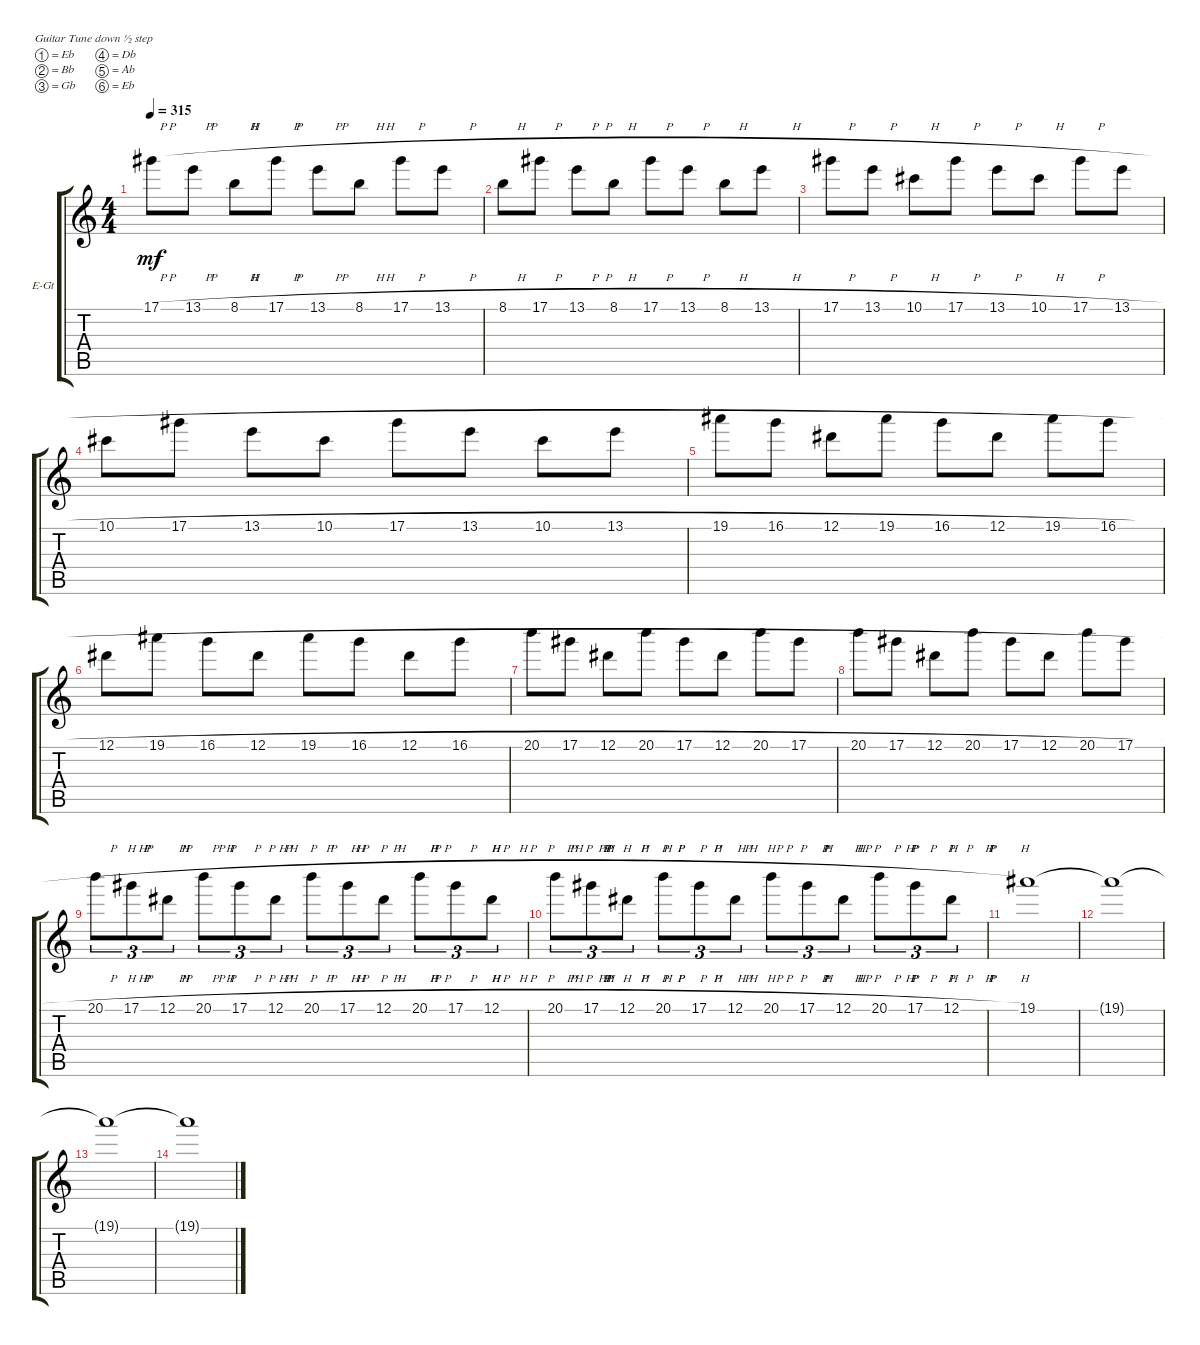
\bracketExtendMode groupsimilarinstruments
\firstSystemTrackNameOrientation horizontal
\otherSystemsTrackNameOrientation horizontal
\track ("solo" "E-Gt") {instrument distortionguitar}
\staff {score tabs}
\tuning (Eb4 Bb3 Gb3 Db3 Ab2 Eb2)
\ts (4 4)
\tempo 315
\clef g2
\ks c
17.1{h}.8{dy mf} 13.1{h}.8 8.1{h}.8 17.1{h}.8 13.1{h}.8 8.1{h}.8 17.1{h}.8 13.1{h}.8 |
8.1{h}.8 17.1{h}.8 13.1{h}.8 8.1{h}.8 17.1{h}.8 13.1{h}.8 8.1{h}.8 13.1{h}.8 |
17.1{h}.8 13.1{h}.8 10.1{h}.8 17.1{h}.8 13.1{h}.8 10.1{h}.8 17.1{h}.8 13.1{h}.8 |
10.1{h}.8 17.1{h}.8 13.1{h}.8 10.1{h}.8 17.1{h}.8 13.1{h}.8 10.1{h}.8 13.1{h}.8 |
19.1{h}.8 16.1{h}.8 12.1{h}.8 19.1{h}.8 16.1{h}.8 12.1{h}.8 19.1{h}.8 16.1{h}.8 |
12.1{h}.8 19.1{h}.8 16.1{h}.8 12.1{h}.8 19.1{h}.8 16.1{h}.8 12.1{h}.8 16.1{h}.8 |
20.1{h}.8 17.1{h}.8 12.1{h}.8 20.1{h}.8 17.1{h}.8 12.1{h}.8 20.1{h}.8 17.1{h}.8 |
20.1{h}.8 17.1{h}.8 12.1{h}.8 20.1{h}.8 17.1{h}.8 12.1{h}.8 20.1{h}.8 17.1{h}.8 |
20.1{h}.8{tu (3 2)} 17.1{h}.8{tu (3 2)} 12.1{h}.8{tu (3 2)} 20.1{h}.8{tu (3 2)} 17.1{h}.8{tu (3 2)} 12.1{h}.8{tu (3 2)} 20.1{h}.8{tu (3 2)} 17.1{h}.8{tu (3 2)} 12.1{h}.8{tu (3 2)} 20.1{h}.8{tu (3 2)} 17.1{h}.8{tu (3 2)} 12.1{h}.8{tu (3 2)} |
20.1{h}.8{tu (3 2)} 17.1{h}.8{tu (3 2)} 12.1{h}.8{tu (3 2)} 20.1{h}.8{tu (3 2)} 17.1{h}.8{tu (3 2)} 12.1{h}.8{tu (3 2)} 20.1{h}.8{tu (3 2)} 17.1{h}.8{tu (3 2)} 12.1{h}.8{tu (3 2)} 20.1{h}.8{tu (3 2)} 17.1{h}.8{tu (3 2)} 12.1{h}.8{tu (3 2)} |
19.1.1 |
19.1{t}.1 |
19.1{t}.1 |
19.1{t}.1
